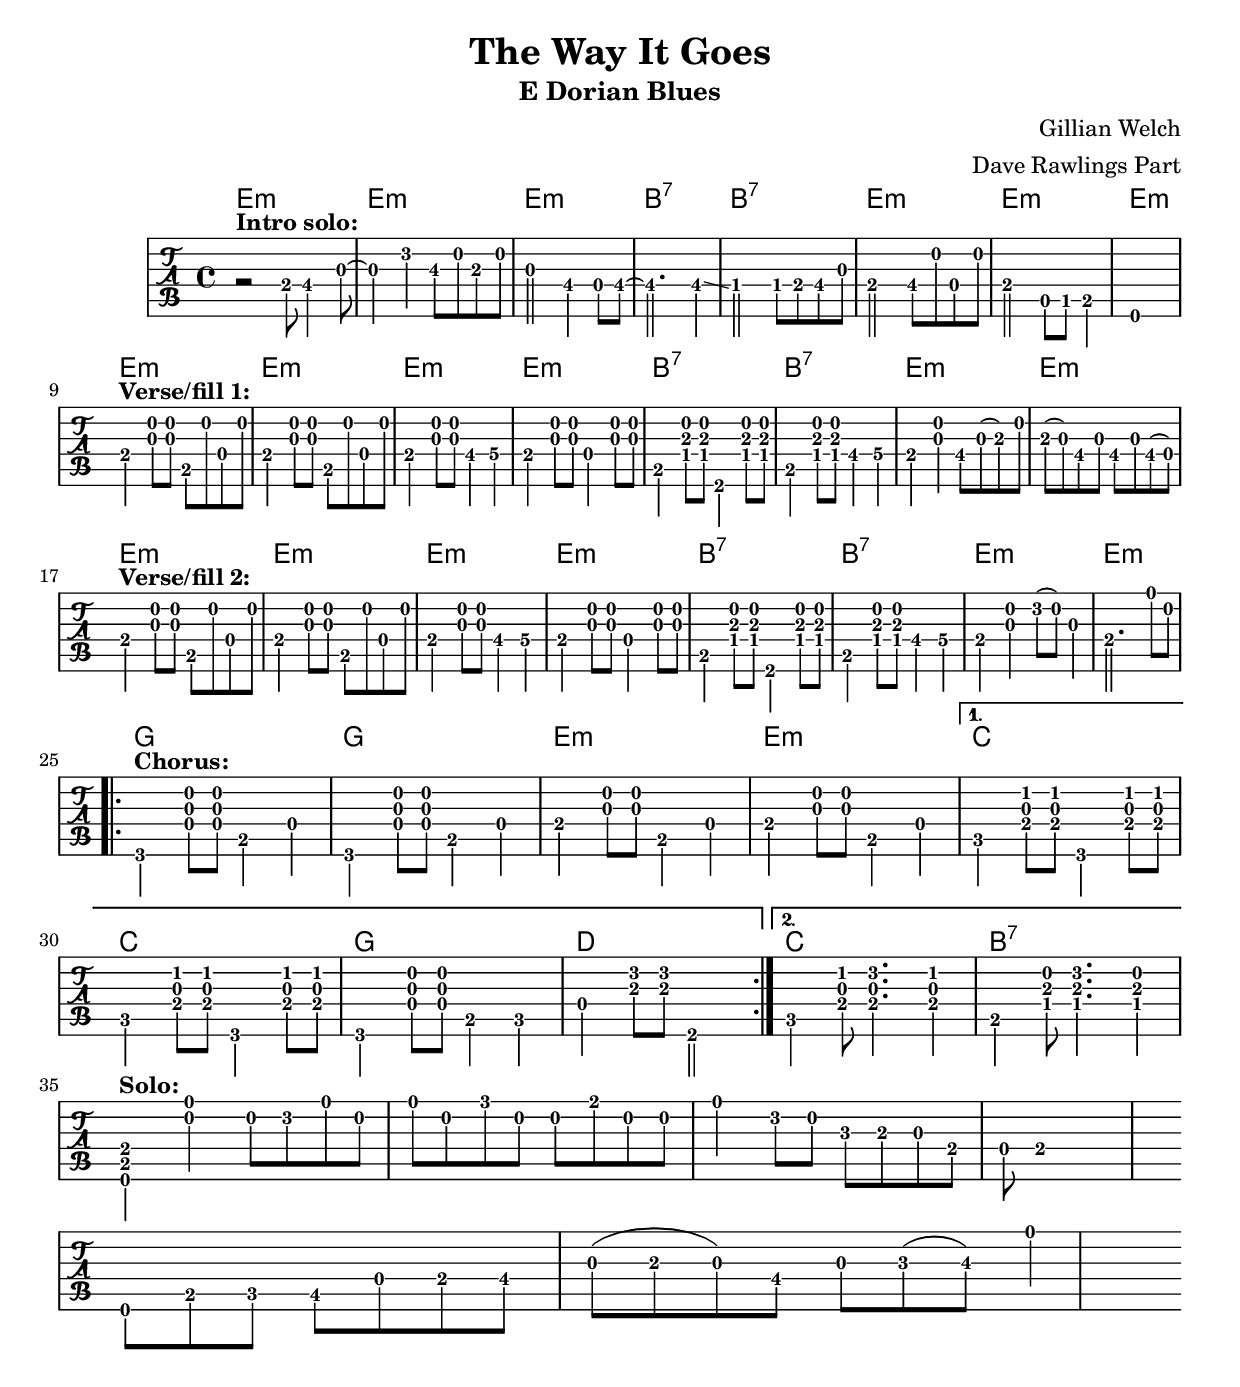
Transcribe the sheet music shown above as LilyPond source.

% 
% 
%
\version "2.18.2"
\include "english.ly"
\include "articulate.ly"
\header {
  title = "The Way It Goes"
  subtitle = "E Dorian Blues"
  arranger = "Dave Rawlings Part"
  composer = "Gillian Welch"
}

\layout { \override Voice.StringNumber #'stencil = ##f }

\include "predefined-guitar-fretboards.ly"

chord_music = {
  \time 4/4
   \chordmode  {
    e1:m
    e1:m 
    e1:m 
    b:7
    b:7
    e1:m
    e1:m
    e1:m
    e1:m
    e1:m
    e1:m
    e1:m
    b:7
    b:7
    e1:m
    e1:m
    e1:m
    e1:m
    e1:m
    e1:m
    b:7
    b:7
    e1:m
    e1:m
      \repeat  volta 2 {
    g1 g1 e1:m e1:m
      }
        \alternative {
      { c1 c1 g1 d1 }
      { c1 b:7}
    }
   } 
}

music = {
  \time 4/4
  \stemDown
   \relative c {
  \override Beam.concaveness = #10000
  \set TabStaff.minimumFret = #0
   r2^\markup { \bold "Intro solo:" } e8 fs4 g8 ~ | 
   g4  d'4 b8\3 b\2 a\3 b\2 |
   g2\3 fs4\3 d8 fs8\3 ~ |
   fs2.\3 fs4\3 \glissando  |
   ds2 ds8 e  fs g | 
   e2  fs8 b d, b' |
   e,2 a,8 as b4 |
   e,1 |
   \break
   e'4^\markup { \bold "Verse/fill 1:" } <g b>8 <g b>8 b, b' d, b' |
   e,4 <g b>8 <g b>8 b, b' d, b' |
   e,4 <g b>8 <g b>8 fs4  g\4 |
   e4 <g b>8 <g b>8 d4 <g b>8 <g b>8 |
   b,4 <ds a' b>8 <ds a' b>8 fs,4  <ds' a' b>8 <ds a' b>8  |
   b4 <ds a' b>8 <ds a' b>8 fs4 g\4 |
   e <g b> fs8 g( a) b |
   a( g)  fs g fs g fs( d) |  
   \break
   e4^\markup { \bold "Verse/fill 2:" } <g b>8 <g b>8 b, b' d, b' |
   e,4 <g b>8 <g b>8 b, b' d, b' |
   e,4 <g b>8 <g b>8 fs4  g\4 |
   e4 <g b>8 <g b>8 d4 <g b>8 <g b>8 |
   b,4 <ds a' b>8 <ds a' b>8 fs,4  <ds' a' b>8 <ds a' b>8  |
   b4 <ds a' b>8 <ds a' b>8 fs4 g\4 |
   
   e <g b> d'8( b) g4  |
   e2. e'8 b |  
   \break
   \repeat  volta 2 {
   g,4^\markup { \bold "Chorus:" } <d' g b>8 <d g b>  b4 d |
   g,4 <d' g b>8 <d g b>  b4 d |
   e4 <g b>8 <g b> b,4 d |  
   e4 <g b>8 <g b> b,4 d |  
   }
    \alternative {
      { c4 <e g c>8 <e g c>8 g,4 <e' g c>8 <e g c> |
        c4 <e g c>8 <e g c>8 g,4 <e' g c>8 <e g c> |
        g,4 <d' g b>8 <d g b>8 b4 c |
       d4 <a' d>8 <a d> fs,2 | }
      { c'4 <e g c>8 <e g d'>4. <e g c>4 |
         b4 <ds a' b>8 <ds a' d>4. <ds a' b>4 |   
     }
    }
   \break
   <e, b' e>4^\markup { \bold "Solo:" } <b'' e>4 b8 d e8 b8 e8 b  g' b, b fs'  b, b e4  | 
    d8 b as a g e d8 | e1 
   \break
   e,8  b' c cs d e fs g( a g) fs g as( b\3) e4 | 
   
   }
}


<<
\new ChordNames {
  \chord_music 
}

\new TabStaff {
    \tabFullNotation
    \music
}
>>

\score {
  \unfoldRepeats \articulate
     \music
    \midi {
	\tempo 4 = 130
  }
} 


